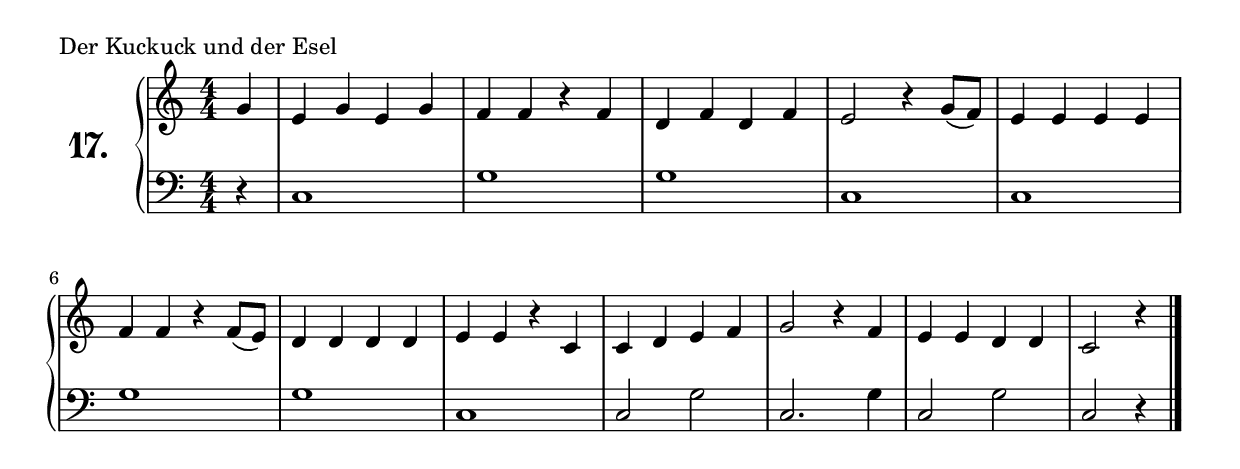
\version "2.18.2"

\score {
  \new PianoStaff  <<
    \set PianoStaff.instrumentName = \markup {
      \huge \bold \number "17." }

    \new Staff = "upper" \with {
      midiInstrument = #"acoustic grand" }

    \relative c'' {
      \clef treble
      \key c \major
      \time 4/4
      \numericTimeSignature

      \partial 4
      g4           |
      e g e g      | %01
      f f r f      | %02
      d f d f      | %03
      e2 r4 g8( f) | %04
      e4 e e e     | %05
      f f r f8( e) | %06
      d4 d d d     | %07
      e e r c      | %08
      c d e f      | %09
      g2 r4 f      | %10
      e e d d      | %11
      c2 r4          %12
      \bar "|."

    }
    \new Staff = "lower" \with {
      midiInstrument = #"acoustic grand" }

    \relative c {
      \clef bass
      \key c \major
      \time 4/4
      \numericTimeSignature

      \partial 4
      r4       |
      c1       | %01
      g'       | %02
      g        | %03
      c,       | %04
      c        | %05
      g'       | %06
      g        | %07
      c,       | %08
      c2 g'2   | %19
      c,2. g'4 | %10
      c,2 g'2  | %11
      c,2 r4     %12
      \bar "|."
    }
  >>
  \layout { }
  \midi { }
  \header {
    composer = "Deutsches VOlkslied"
    piece = "Der Kuckuck und der Esel"
    %opus = ""
  }
}

